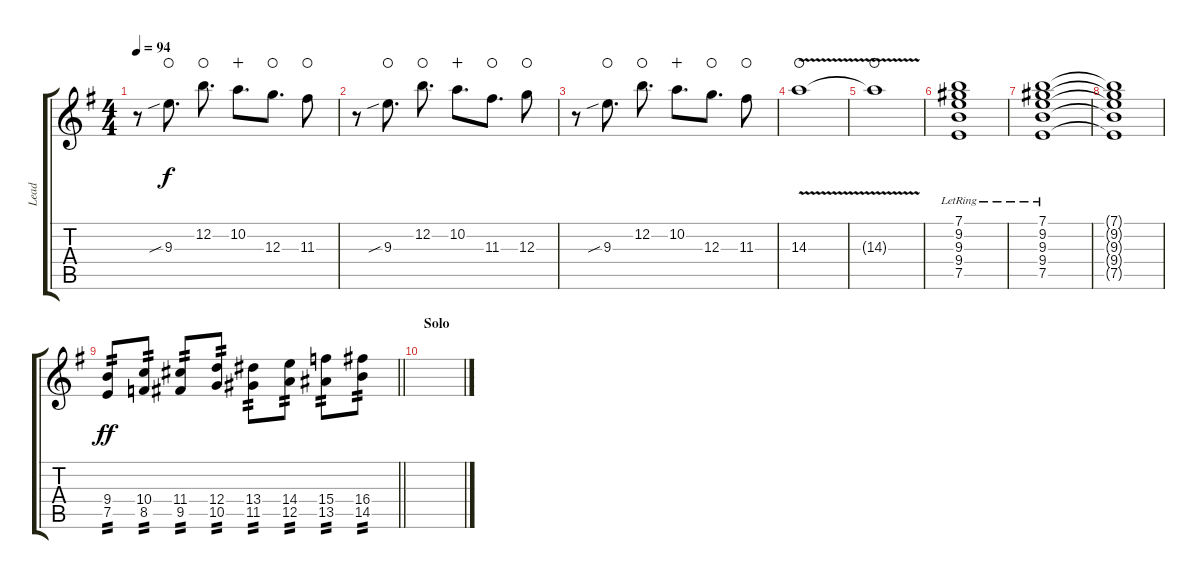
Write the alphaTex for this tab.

\track ("Lead" "Lead") {instrument distortionguitar}
\staff {score tabs}
\tuning (E4 B3 G3 D3 A2 E2) {hide}
\ts (4 4)
\tempo 94
\clef g2
\ks g
r.8{dy f} 9.3{sib}.8{d waho} 12.2.8{d waho} 10.2.8{d wahc} 12.3.8{d waho} 11.3.8{waho} |
r.8 9.3{sib}.8{d waho} 12.2.8{d waho} 10.2.8{d wahc} 11.3.8{d waho} 12.3.8{waho} |
r.8 9.3{sib}.8{d waho} 12.2.8{d waho} 10.2.8{d wahc} 12.3.8{d waho} 11.3.8{waho} |
14.3{v}.1{waho} |
14.3{v t}.1{waho} |
(7.1{lr} 9.2{lr} 9.3{lr} 9.4{lr} 7.5{lr}).1 |
(7.1{lr} 9.2{lr} 9.3{lr} 9.4{lr} 7.5{lr}).1 |
(7.1{t} 9.2{t} 9.3{t} 9.4{t} 7.5{t}).1 |
\barLineRight lightlight
(9.4 7.5).8{tp 2 dy ff} (10.4 8.5).8{tp 2} (11.4 9.5).8{tp 2} (12.4 10.5).8{tp 2} (13.4 11.5).8{tp 2} (14.4 12.5).8{tp 2} (15.4 13.5).8{tp 2} (16.4 14.5).8{tp 2} |
\section ("" "Solo")
